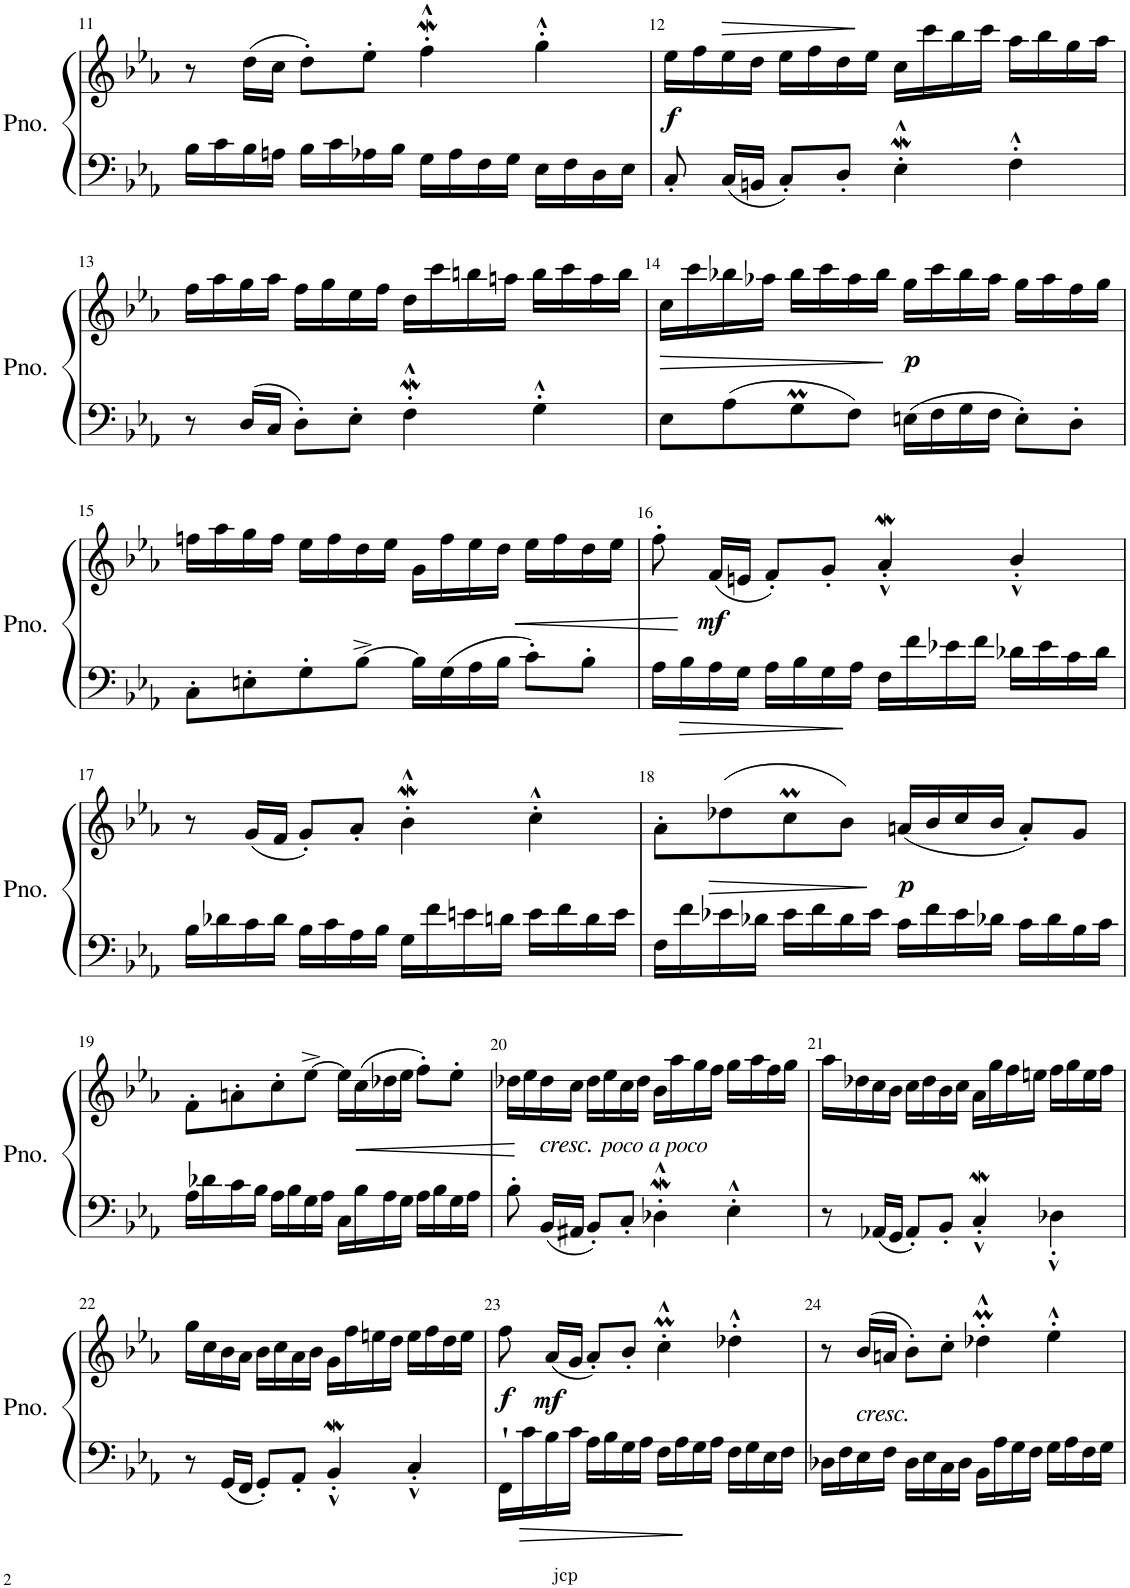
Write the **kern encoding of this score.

**kern	**kern	**dynam
*part1	*part1	*part1
*staff2	*staff1	*staff1/2
*I"Piano	*	*
*I'Pno.	*	*
!!LO:PB:g=z
*clefF4	*clefG2	*
*k[b-e-a-]	*k[b-e-a-]	*
*M4/4	*M4/4	*
*met(c)	*met(c)	*
=11	=11	=11
16B-\LL	8r	.
16c\	.	.
16B-\	(16dd\LL	.
16An\JJ	16cc\JJ	.
16B-\LL	8dd'\L)	.
16c\	.	.
16A-X\	8ee-'\J	.
16B-\JJ	.	.
16G\LL	4ffW'^^\	.
16A-\	.	.
16F\	.	.
16G\JJ	.	.
16E-\LL	4gg'^^\	.
16F\	.	.
16D\	.	.
16E-\JJ	.	.
=12	=12	=12
!	!	!LO:DY:b
8C'/	16ee-\LL	f
.	16ff\	.
!	!	!LO:HP:b
16C/LL	16ee-\	>
16BBn/JJ	16dd\JJ	.
8C'/L	16ee-\LL	.
.	16ff\	.
8D'/J	16dd\	.
.	16ee-\JJ	]
4E-w'^^\	16cc\LL	.
.	16ccc\	.
.	16bb-\	.
.	16ccc\JJ	.
4F'^^\	16aa-\LL	.
.	16bb-\	.
.	16gg\	.
.	16aa-\JJ	.
!!LO:LB:g=z
=13	=13	=13
8r	16ff\LL	.
.	16aa-\	.
16D/LL	16gg\	.
16C/JJ	16aa-\JJ	.
8D'\L	16ff\LL	.
.	16gg\	.
8E-'\J	16ee-\	.
.	16ff\JJ	.
4FW'^^\	16dd\LL	.
.	16ccc\	.
.	16bbn\	.
.	16aan\JJ	.
4G'^^\	16bb\LL	.
.	16ccc\	.
.	16aa\	.
.	16bb\JJ	.
=14	=14	=14
!	!	!LO:HP:b
8E-\L	16cc\LL	>
.	16ccc\	.
8A-\	16bb-X\	.
.	16aa-X\JJ	.
8Gm\	16bb-\LL	.
.	16ccc\	.
8F\J	16aa-\	.
.	16bb-\JJ	.
!	!	!LO:DY:n=1:b
16En\LL	16gg\LL	] p
16F\	16ccc\	.
16G\	16bb-\	.
16F\JJ	16aa-\JJ	.
8E'\L	16gg\LL	.
.	16aa-\	.
8D'\J	16ff\	.
.	16gg\JJ	.
!!LO:LB:g=z
=15	=15	=15
8C'\L	16ffn\LL	.
.	16aa-\	.
8En'\	16gg\	.
.	16ff\JJ	.
8G'\	16ee-\LL	.
.	16ff\	.
[8B-^\J	16dd\	.
.	16ee-\JJ	.
16B-\LL]	16g\LL	.
16G\	16ff\	.
16A-\	16ee-\	.
16B-\JJ	16dd\JJ	.
!	!	!LO:HP:b
8c'\L	16ee-\LL	<
.	16ff\	.
8B-'\J	16dd\	.
.	16ee-\JJ	.
=16	=16	=16
16A-\LL	8ff'\	.
16B-\	.	.
!	!	!LO:DY:n=1:b
16A-\	(16f/LL	[ mf
16G\JJ	16en/JJ	.
16A-\LL	8f'/L)	.
16B-\	.	.
16G\	8g'/J	.
16A-\JJ	.	.
16F\LL	4a-w'<^^/	.
16f\	.	.
16e-X\	.	.
16f\JJ	.	.
16d-X\LL	4b-'<^^/	.
16e-\	.	.
16c\	.	.
16d-\JJ	.	.
!!LO:LB:g=z
=17	=17	=17
16B-\LL	8r	.
16d-X\	.	.
16c\	(16g/LL	.
16d-\JJ	16f/JJ	.
16B-\LL	8g'/L)	.
16c\	.	.
16A-\	8a-'/J	.
16B-\JJ	.	.
16G\LL	4b-W'^^\	.
16f\	.	.
16en\	.	.
16dn\JJ	.	.
16e\LL	4cc'^^\	.
16f\	.	.
16d\	.	.
16e\JJ	.	.
=18	=18	=18
16F\LL	8a-'\L	.
16f\	.	.
!	!	!LO:HP:b
16e-X\	(8dd-X\	>
16d-X\JJ	.	.
16e-\LL	8ccM\	.
16f\	.	.
16d-\	8b-\J)	.
16e-\JJ	.	.
!	!	!LO:DY:n=1:b
16c\LL	(16an/LL	] p
16f\	16b-/	.
16e-\	16cc/	.
16d-X\JJ	16b-/JJ	.
16c\LL	8a'/L)	.
16d-\	.	.
16B-\	8g/J	.
16c\JJ	.	.
!!LO:LB:g=z
=19	=19	=19
16A-\LL	8f'\L	.
16d-X\	.	.
16c\	8an'\	.
16B-\JJ	.	.
16A-\LL	8cc'\	.
16B-\	.	.
16G\	[8ee-^\J	.
16A-\JJ	.	.
16C\LL	16ee-\LL]	.
!	!	!LO:HP:b
16B-\	(16cc\	<
16A-\	16dd-X\	.
16G\JJ	16ee-\JJ	.
16A-\LL	8ff'\L)	.
16B-\	.	.
16G\	8ee-'\J	.
16A-\JJ	.	.
=20	=20	=20
8B-'\	16dd-X\LL	.
.	16ee-\	[
!	!LO:TX:b:i:t=cresc.	!
16BB-/LL	16dd-\	.
16AA#X/JJ	16cc\JJ	.
8BB-'/L	16dd-\LL	.
!	!LO:TX:b:i:t=poco a poco	!
.	16ee-\	.
8C'/J	16cc\	.
.	16dd-\JJ	.
4D-Xw'^^\	16b-\LL	.
.	16aa-\	.
.	16gg\	.
.	16ff\JJ	.
4E-'^^\	16gg\LL	.
.	16aa-\	.
.	16ff\	.
.	16gg\JJ	.
=21	=21	=21
8r	16aa-\LL	.
.	16dd-X\	.
16AA-X/LL	16cc\	.
16GG/JJ	16b-\JJ	.
8AA-'/L	16cc\LL	.
.	16dd-\	.
8BB-'/J	16b-\	.
.	16cc\JJ	.
4CW'<^^/	16a-\LL	.
.	16gg\	.
.	16ff\	.
.	16een\JJ	.
4D-X'<^^\	16ff\LL	.
.	16gg\	.
.	16ee\	.
.	16ff\JJ	.
!!LO:LB:g=z
=22	=22	=22
8r	16gg\LL	.
.	16cc\	.
16GG/LL	16b-\	.
16FF/JJ	16a-\JJ	.
8GG'/L	16b-\LL	.
.	16cc\	.
8AA-'/J	16a-\	.
.	16b-\JJ	.
4BB-W'<^^/	16g\LL	.
.	16ff\	.
.	16een\	.
.	16dd\JJ	.
4C'<^^/	16ee\LL	.
.	16ff\	.
.	16dd\	.
.	16ee\JJ	.
=23	=23	=23
!	!	!LO:DY:b
16FF`\LL	8ff\	f
16c\	.	.
!	!	!LO:DY:b
16B-\	(16a-/LL	mf
16c\JJ	16g/JJ	.
16A-\LL	8a-'/L)	.
16B-\	.	.
16G\	8b-'/J	.
16A-\JJ	.	.
16F\LL	4ccM'^^\	.
16A-\	.	.
16G\	.	.
16A-\JJ	.	.
16F\LL	4dd-X'^^\	.
16G\	.	.
16E-\	.	.
16F\JJ	.	.
=24	=24	=24
16D-X\LL	8r	.
16F\	.	.
!	!LO:TX:b:i:t=cresc.	!
16E-\	(16b-/LL	.
16F\JJ	16an/JJ	.
16D-\LL	8b-'\L)	.
16E-\	.	.
16C\	8cc'\J	.
16D-\JJ	.	.
16BB-\LL	4dd-XM'^^\	.
16A-\	.	.
16G\	.	.
16F\JJ	.	.
16G\LL	4ee-'^^\	.
16A-\	.	.
16F\	.	.
16G\JJ	.	.
=	=	=
*-	*-	*-
